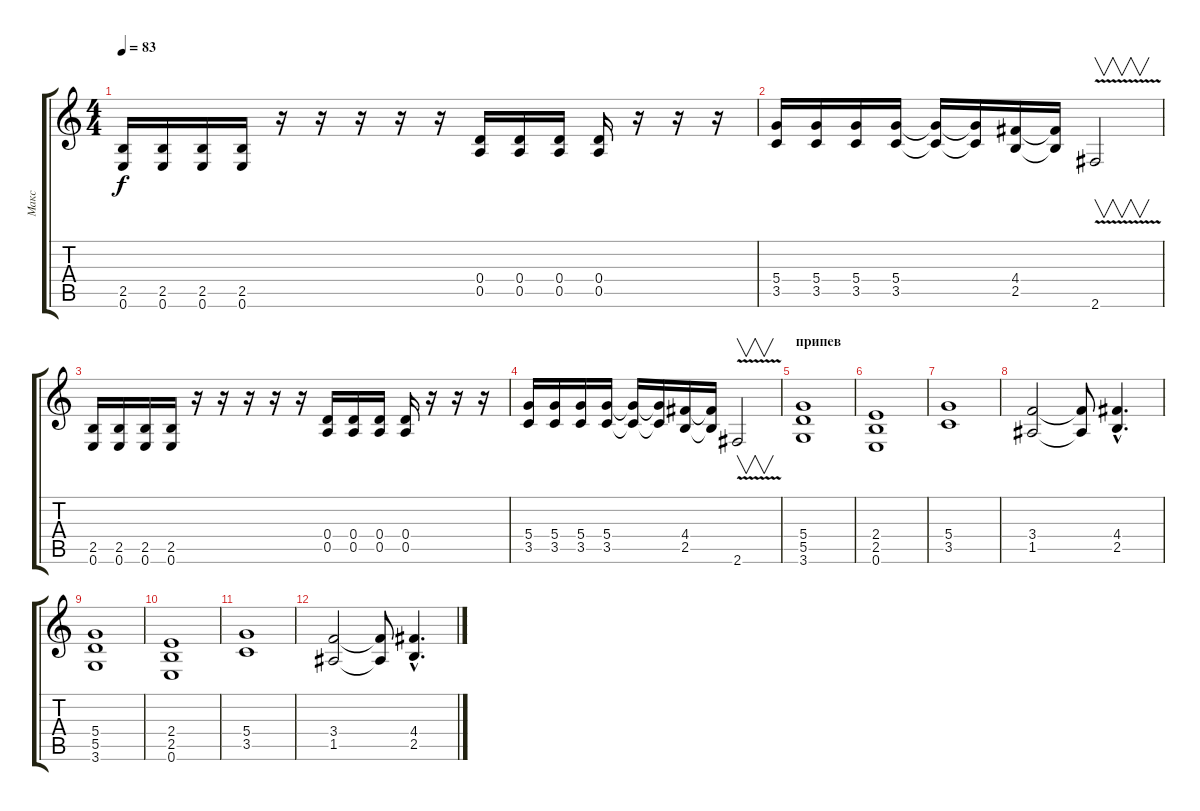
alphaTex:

\track ("Макс" "Макс") {instrument distortionguitar}
\staff {score tabs}
\tuning (E4 B3 G3 D3 A2 E2) {hide}
\ts (4 4)
\tempo 83
\clef g2
\ks c
(2.5 0.6).16{dy f} (2.5 0.6).16 (2.5 0.6).16 (2.5 0.6).16 r.16 r.16 r.16 r.16 r.16 (0.4 0.5).16 (0.4 0.5).16 (0.4 0.5).16 (0.4 0.5).16 r.16 r.16 r.16 |
(5.4 3.5).16 (5.4 3.5).16 (5.4 3.5).16 (5.4 3.5).16 (5.4{t} 3.5{t}).16 (5.4{t} 3.5{t}).16 (4.4 2.5).16 (4.4{t} 2.5{t}).16 2.6{v}.2{v} |
(2.5 0.6).16 (2.5 0.6).16 (2.5 0.6).16 (2.5 0.6).16 r.16 r.16 r.16 r.16 r.16 (0.4 0.5).16 (0.4 0.5).16 (0.4 0.5).16 (0.4 0.5).16 r.16 r.16 r.16 |
(5.4 3.5).16 (5.4 3.5).16 (5.4 3.5).16 (5.4 3.5).16 (5.4{t} 3.5{t}).16 (5.4{t} 3.5{t}).16 (4.4 2.5).16 (4.4{t} 2.5{t}).16 2.6{v}.2{v} |
\section ("" "припев")
(5.4 5.5 3.6).1 |
(2.4 2.5 0.6).1 |
(5.4 3.5).1 |
(3.4 1.5).2 (3.4{t} 1.5{t}).8 (4.4{hac} 2.5{hac}).4{d} |
(5.4 5.5 3.6).1 |
(2.4 2.5 0.6).1 |
(5.4 3.5).1 |
(3.4 1.5).2 (3.4{t} 1.5{t}).8 (4.4{hac} 2.5{hac}).4{d}
